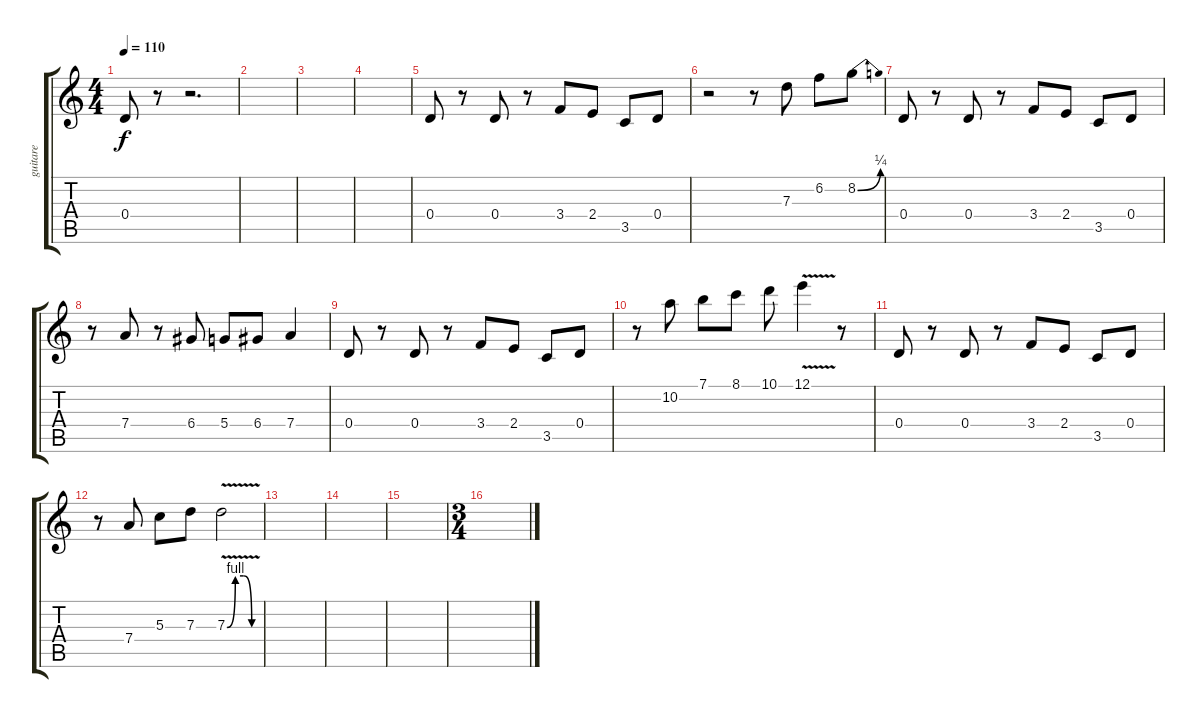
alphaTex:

\track ("guitare" "guitare") {instrument distortionguitar}
\staff {score tabs}
\tuning (E4 B3 G3 D3 A2 E2) {hide}
\ts (4 4)
\tempo 110
\clef g2
\ks c
0.4.8{dy f} r.8 r.2{d} |
|
|
|
0.4.8 r.8 0.4.8 r.8 3.4.8 2.4.8 3.5.8 0.4.8 |
r.2 r.8 7.3.8 6.2.8 8.2{be (bend 0 0 60 1)}.8 |
0.4.8 r.8 0.4.8 r.8 3.4.8 2.4.8 3.5.8 0.4.8 |
r.8 7.4.8 r.8 6.4.8 5.4.8 6.4.8 7.4.4 |
0.4.8 r.8 0.4.8 r.8 3.4.8 2.4.8 3.5.8 0.4.8 |
r.8 10.2.8 7.1.8 8.1.8 10.1.8 12.1{v}.4 r.8 |
0.4.8 r.8 0.4.8 r.8 3.4.8 2.4.8 3.5.8 0.4.8 |
r.8 7.4.8 5.3.8 7.3.8 7.3{be (custom 0 0 15 4 30 4 45 0 60 0) v}.2 |
|
|
|
\ts (3 4)
